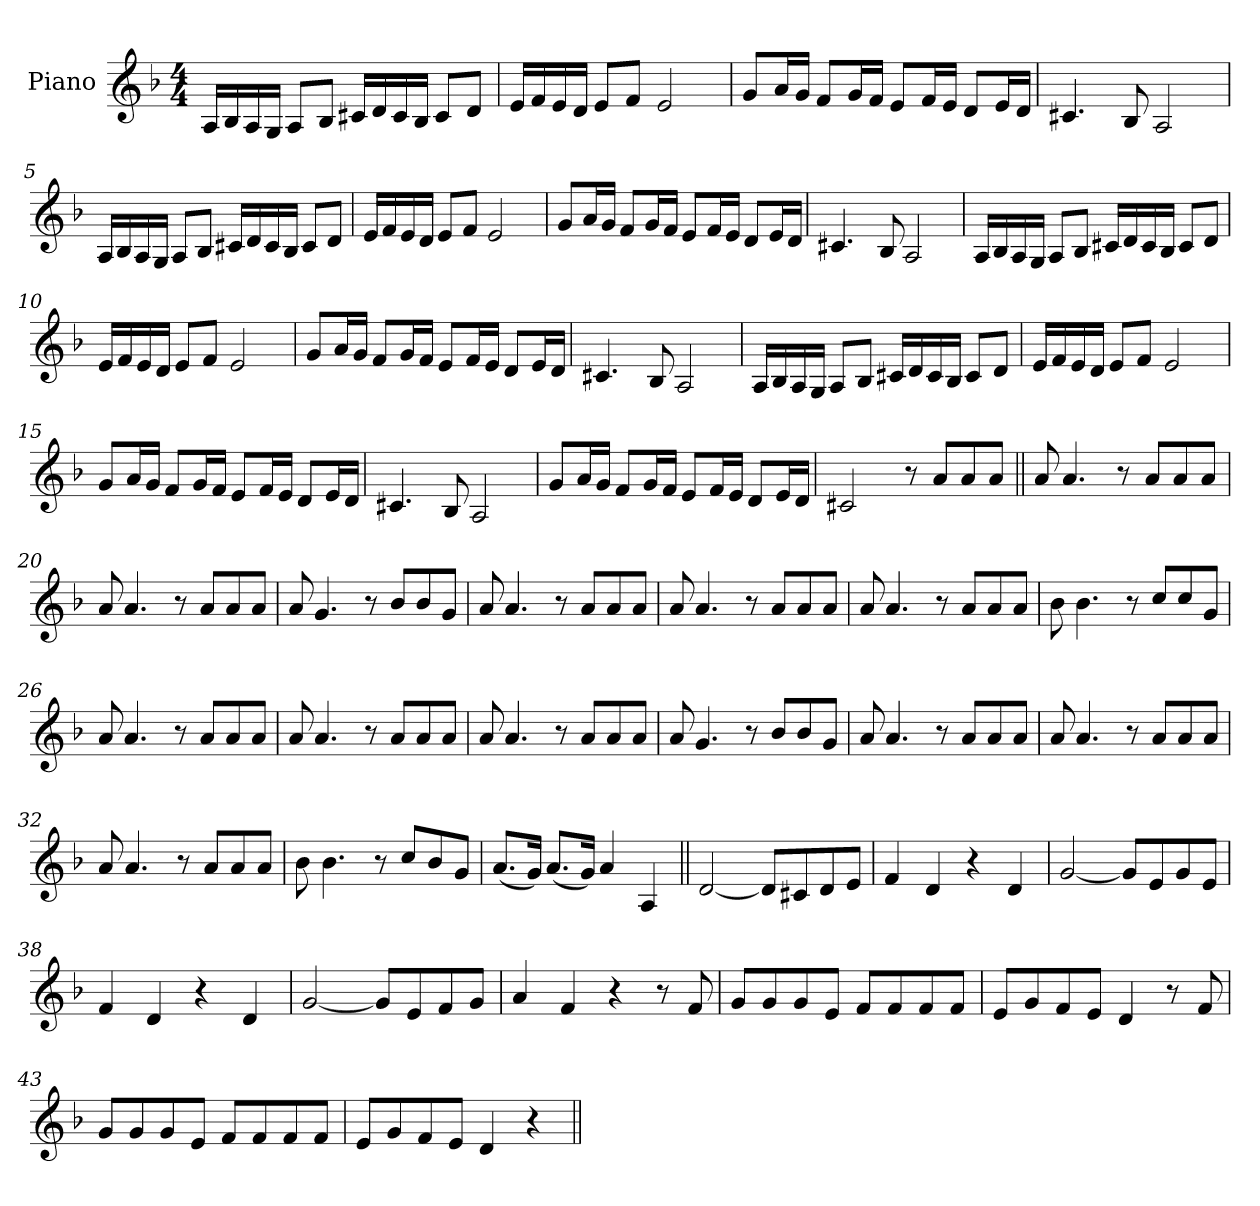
**kern
*part1
*staff1
*I"Piano
*I'Pno.
*clefG2
*k[b-]
*M4/4
=1
16A!LL
16B-!
16A!
16G!JJ
8A!L
8B-!J
16c#X!LL
16d!
16c#!
16B-!JJ
8c#!L
8d!J
=2
16e!LL
16f!
16e!
16d!JJ
8e!L
8f!J
2e!
=3
8g!L
16a!L
16g!JJ
8f!L
16g!L
16f!JJ
8e!L
16f!L
16e!JJ
8d!L
16e!L
16d!JJ
=4
4.c#X!
8B-!
2A!
=5
16A!LL
16B-!
16A!
16G!JJ
8A!L
8B-!J
16c#X!LL
16d!
16c#!
16B-!JJ
8c#!L
8d!J
=6
16e!LL
16f!
16e!
16d!JJ
8e!L
8f!J
2e!
=7
8g!L
16a!L
16g!JJ
8f!L
16g!L
16f!JJ
8e!L
16f!L
16e!JJ
8d!L
16e!L
16d!JJ
=8
4.c#X!
8B-!
2A!
=9
16A!LL
16B-!
16A!
16G!JJ
8A!L
8B-!J
16c#X!LL
16d!
16c#!
16B-!JJ
8c#!L
8d!J
=10
16e!LL
16f!
16e!
16d!JJ
8e!L
8f!J
2e!
=11
8g!L
16a!L
16g!JJ
8f!L
16g!L
16f!JJ
8e!L
16f!L
16e!JJ
8d!L
16e!L
16d!JJ
=12
4.c#X!
8B-!
2A!
=13
16A!LL
16B-!
16A!
16G!JJ
8A!L
8B-!J
16c#X!LL
16d!
16c#!
16B-!JJ
8c#!L
8d!J
=14
16e!LL
16f!
16e!
16d!JJ
8e!L
8f!J
2e!
=15
8g!L
16a!L
16g!JJ
8f!L
16g!L
16f!JJ
8e!L
16f!L
16e!JJ
8d!L
16e!L
16d!JJ
=16
4.c#X!
8B-!
2A!
=17
8g!L
16a!L
16g!JJ
8f!L
16g!L
16f!JJ
8e!L
16f!L
16e!JJ
8d!L
16e!L
16d!JJ
=18
2c#X!
8r
8aL
8a
8aJ
=19||
8a
4.a
8r
8aL
8a
8aJ
=20
8a
4.a
8r
8aL
8a
8aJ
=21
8a
4.g
8r
8b-L
8b-
8gJ
=22
8a
4.a
8r
8aL
8a
8aJ
=23
8a
4.a
8r
8aL
8a
8aJ
=24
8a
4.a
8r
8aL
8a
8aJ
=25
8b-
4.b-
8r
8ccL
8cc
8gJ
=26
8a
4.a
8r
8aL
8a
8aJ
=27
8a
4.a
8r
8aL
8a
8aJ
=28
8a
4.a
8r
8aL
8a
8aJ
=29
8a
4.g
8r
8b-L
8b-
8gJ
=30
8a
4.a
8r
8aL
8a
8aJ
=31
8a
4.a
8r
8aL
8a
8aJ
=32
8a
4.a
8r
8aL
8a
8aJ
=33
8b-
4.b-
8r
8ccL
8b-
8gJ
=34
(<8.aL
16gJk)
(<8.aL
16gJk)
4a
4A
=35||
[2d
8dL]
8c#X
8d
8eJ
=36
4f
4d
4r
4d
=37
[2g
8gL]
8e
8g
8eJ
=38
4f
4d
4r
4d
=39
[2g
8gL]
8e
8f
8gJ
=40
4a
4f
4r
8r
8f
=41
8gL
8g
8g
8eJ
8fL
8f
8f
8fJ
=42
8eL
8g
8f
8eJ
4d
8r
8f
=43
8gL
8g
8g
8eJ
8fL
8f
8f
8fJ
=44
8eL
8g
8f
8eJ
4d
4r
=||
*-
